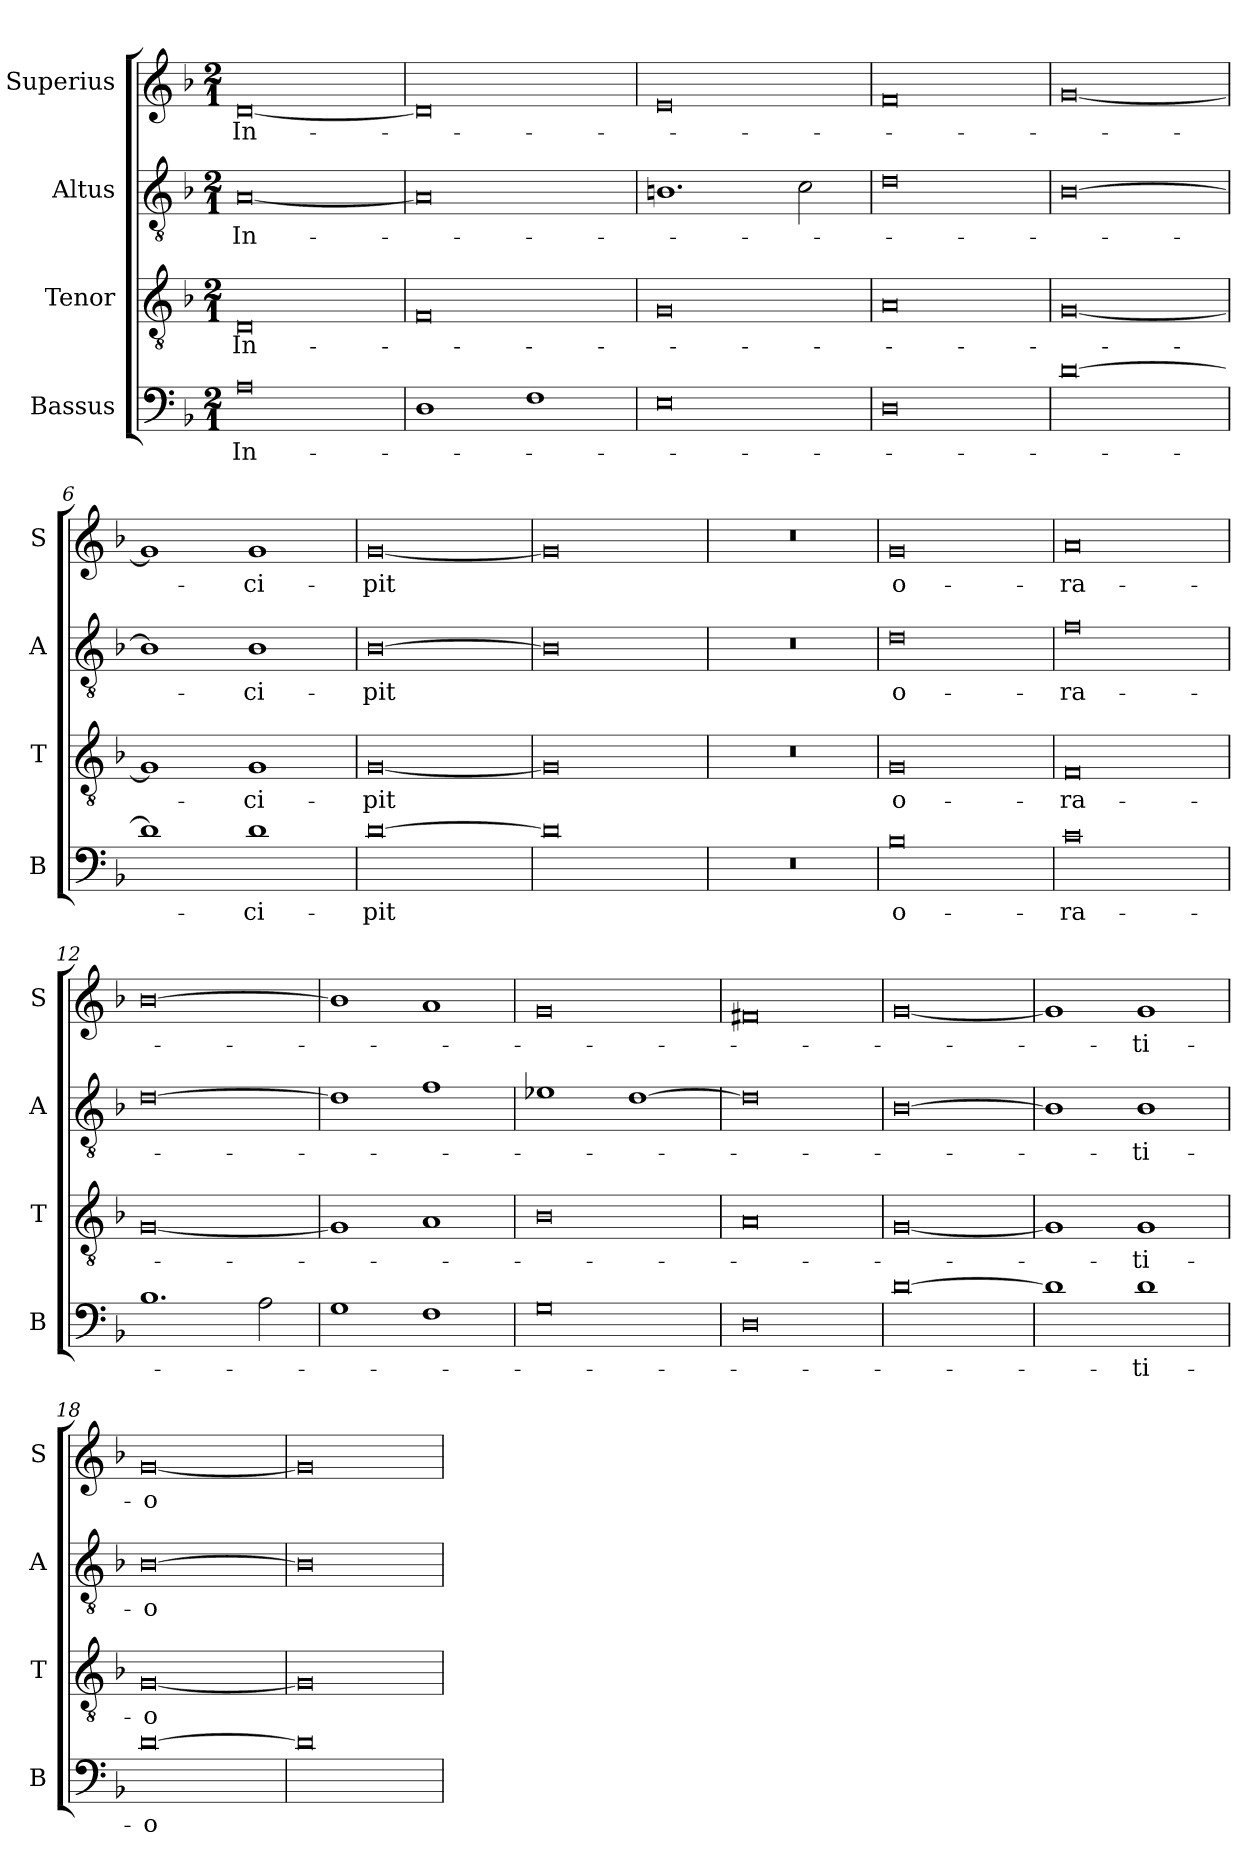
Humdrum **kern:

**kern	**text	**kern	**text	**kern	**text	**kern	**text
*part4	*part4	*part3	*part3	*part2	*part2	*part1	*part1
*staff4	*staff4	*staff3	*staff3	*staff2	*staff2	*staff1	*staff1
*I"Bassus	*	*I"Tenor	*	*I"Altus	*	*I"Superius	*
*I'B	*	*I'T	*	*I'A	*	*I'S	*
*clefF4	*	*clefGv2	*	*clefGv2	*	*clefG2	*
*k[b-]	*	*k[b-]	*	*k[b-]	*	*k[b-]	*
*M2/1	*	*M2/1	*	*M2/1	*	*M2/1	*
=1	=1	=1	=1	=1	=1	=1	=1
0A	In-	0D	In-	[0A	In-	[0d	In-
=2	=2	=2	=2	=2	=2	=2	=2
1D	.	0F	.	0A]	.	0d]	.
1F	.	.	.	.	.	.	.
=3	=3	=3	=3	=3	=3	=3	=3
0E	.	0G	.	1.Bn	.	0e	.
.	.	.	.	2c	.	.	.
=4	=4	=4	=4	=4	=4	=4	=4
0D	.	0A	.	0d	.	0f	.
=5	=5	=5	=5	=5	=5	=5	=5
[0d	.	[0G	.	[0B-	.	[0g	.
=6	=6	=6	=6	=6	=6	=6	=6
1d]	.	1G]	.	1B-]	.	1g]	.
1d	-ci-	1G	-ci-	1B-	ci-	1g	ci-
=7	=7	=7	=7	=7	=7	=7	=7
[0d	pit	[0G	pit	[0B-	pit	[0g	pit
=8	=8	=8	=8	=8	=8	=8	=8
0d]	.	0G]	.	0B-]	.	0g]	.
=9	=9	=9	=9	=9	=9	=9	=9
0r	.	0r	.	0r	.	0r	.
=10	=10	=10	=10	=10	=10	=10	=10
0B-	-o-	0G	-o-	0d	-o-	0g	-o-
=11	=11	=11	=11	=11	=11	=11	=11
0c	-ra-	0F	-ra-	0f	-ra-	0a	-ra-
=12	=12	=12	=12	=12	=12	=12	=12
1.B-	.	[0G	.	[0d	.	[0b-	.
2A	.	.	.	.	.	.	.
=13	=13	=13	=13	=13	=13	=13	=13
1G	.	1G]	.	1d]	.	1b-]	.
1F	.	1A	.	1f	.	1a	.
=14	=14	=14	=14	=14	=14	=14	=14
0G	.	0B-	.	1e-X	.	0g	.
.	.	.	.	[1d	.	.	.
=15	=15	=15	=15	=15	=15	=15	=15
0D	.	0A	.	0d]	.	0f#X	.
=16	=16	=16	=16	=16	=16	=16	=16
[0d	.	[0G	.	[0B-	.	[0g	.
=17	=17	=17	=17	=17	=17	=17	=17
1d]	.	1G]	.	1B-]	.	1g]	.
1d	-ti-	1G	-ti-	1B-	-ti-	1g	-ti-
=18	=18	=18	=18	=18	=18	=18	=18
[0d	o	[0G	o	[0B-	o	[0g	o
=19	=19	=19	=19	=19	=19	=19	=19
0d]	.	0G]	.	0B-]	.	0g]	.
=	=	=	=	=	=	=	=
*-	*-	*-	*-	*-	*-	*-	*-
